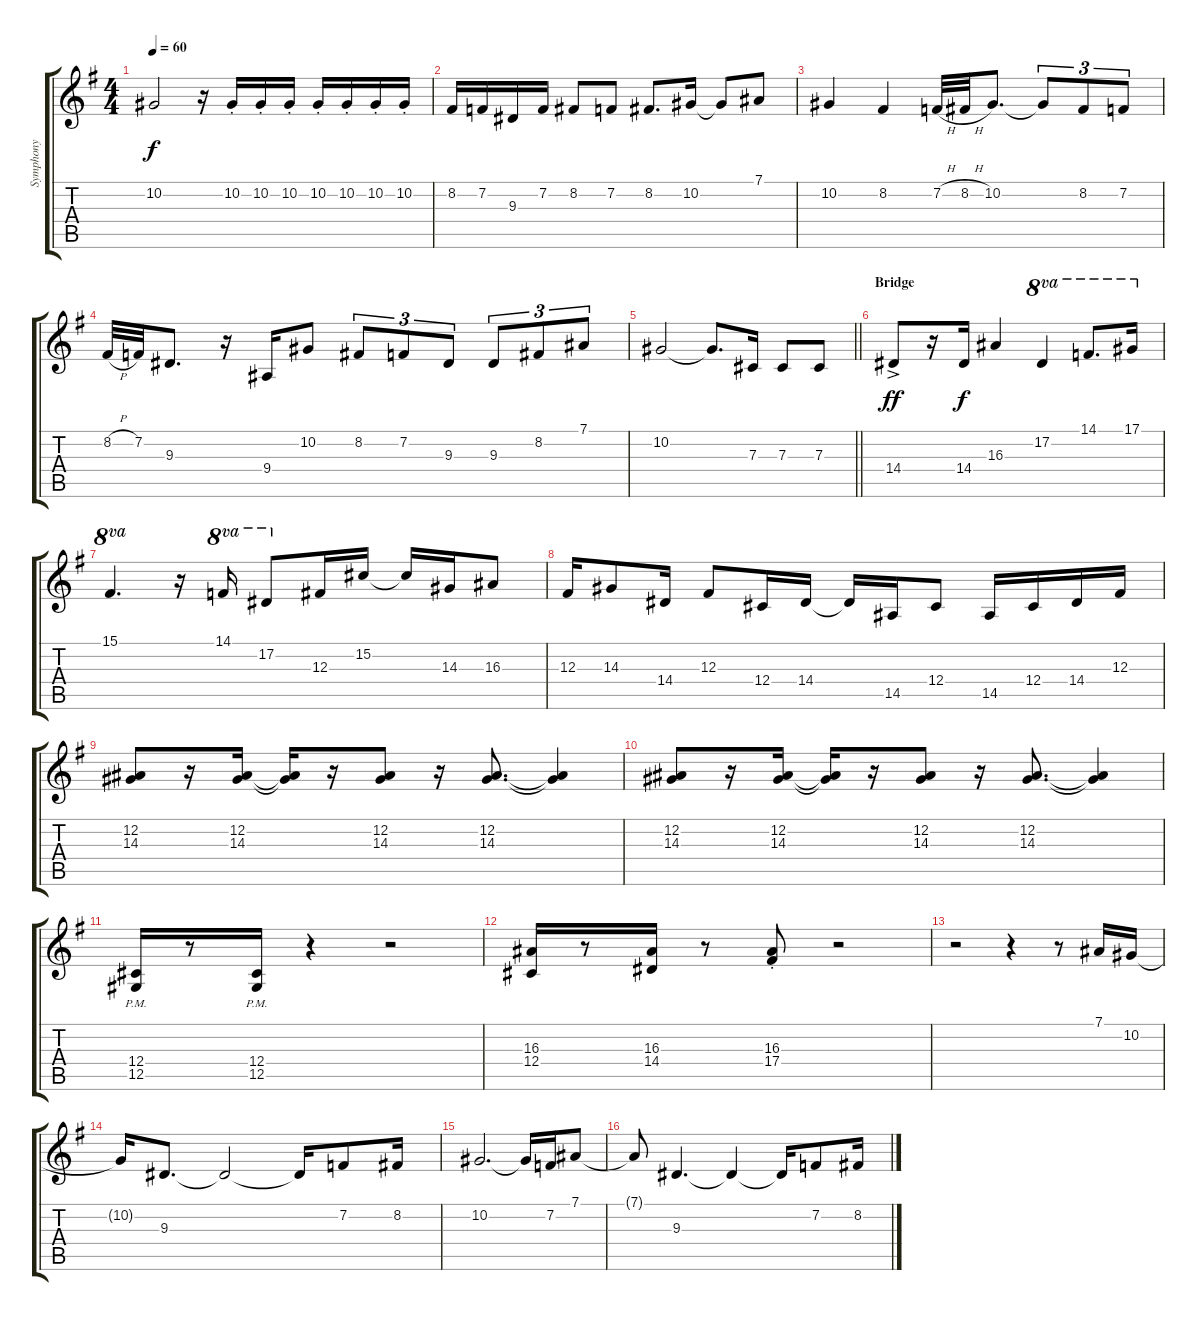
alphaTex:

\track ("Symphony" "Symphony") {instrument stringensemble1}
\staff {score tabs}
\tuning (Eb4 Bb3 Gb3 Db3 Ab2 Eb2) {hide}
\ts (4 4)
\tempo 60
\clef g2
\ks g
10.2{t}.2{dy f} r.16 10.2{st}.16 10.2{st}.16 10.2{st}.16 10.2{st}.16 10.2{st}.16 10.2{st}.16 10.2{st}.16 |
8.2.16 7.2.16 9.3.16 7.2.16 8.2.8 7.2.8 8.2.8{d} 10.2.16 10.2{t}.8 7.1.8 |
10.2.4 8.2.4 7.2{h}.32 8.2{h}.32 10.2.8{d} 10.2{t}.8{tu (3 2)} 8.2.8{tu (3 2)} 7.2.8{tu (3 2)} |
8.2{h}.32 7.2.32 9.3.8{d} r.16 9.4.16 10.2.8 8.2.8{tu (3 2)} 7.2.8{tu (3 2)} 9.3.8{tu (3 2)} 9.3.8{tu (3 2)} 8.2.8{tu (3 2)} 7.1.8{tu (3 2)} |
\barLineRight lightlight
10.2.2 10.2{t}.8{d} 7.3.16 7.3.8 7.3.8 |
\section ("" "Bridge")
14.4{ac}.8{dy ff} r.16 14.4.16{dy f} 16.3.4 17.2.4{ot 8va} 14.1.8{d ot 8va} 17.1.16{ot 8va} |
15.1.4{d ot 8va} r.16 14.1.16{ot 8va} 17.2.8{ot 8va} 12.3.16 15.2.16 15.2{t}.16 14.3.16 16.3.8 |
12.3.16 14.3.8 14.4.16 12.3.8 12.4.16 14.4.16 14.4{t}.16 14.5.16 12.4.8 14.5.16 12.4.16 14.4.16 12.3.16 |
(12.2 14.3).8 r.16 (12.2 14.3).16 (12.2{t} 14.3{t}).16 r.16 (12.2 14.3).8 r.16 (12.2 14.3).8{d} (12.2{t} 14.3{t}).4 |
(12.2 14.3).8 r.16 (12.2 14.3).16 (12.2{t} 14.3{t}).16 r.16 (12.2 14.3).8 r.16 (12.2 14.3).8{d} (12.2{t} 14.3{t}).4 |
(12.4{pm} 12.5{pm}).16 r.8 (12.4{pm} 12.5{pm}).16 r.4 r.2 |
(16.3 12.4).16 r.8 (16.3 14.4).16 r.8 (16.3{st} 17.4{st}).8 r.2 |
r.2 r.4 r.8 7.1.16 10.2.16 |
10.2{t}.16 9.3.8{d} 9.3{t}.2 9.3{t}.16 7.2.8 8.2.16 |
10.2.2{d} 10.2{t}.16 7.2.16 7.1.8 |
7.1{t}.8 9.3.4{d} 9.3{t}.4 9.3{t}.16 7.2.8 8.2.16
